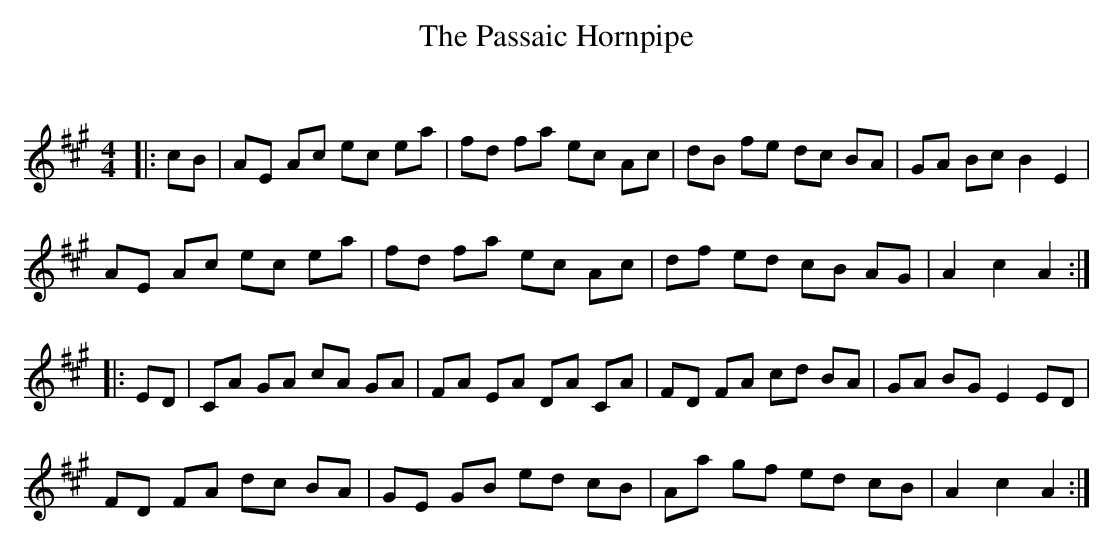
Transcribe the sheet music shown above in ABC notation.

X:1
T: The Passaic Hornpipe
C:
Q: 232
K:A
M:4/4
L:1/8
|:cB|AE Ac ec ea|fd fa ec Ac|dB fe dc BA|GA Bc B2 E2|
AE Ac ec ea|fd fa ec Ac|df ed cB AG|A2 c2 A2:|
|:ED|CA GA cA GA|FA EA DA CA|FD FA cd BA|GA BG E2 ED|
FD FA dc BA|GE GB ed cB|Aa gf ed cB|A2 c2 A2:|
